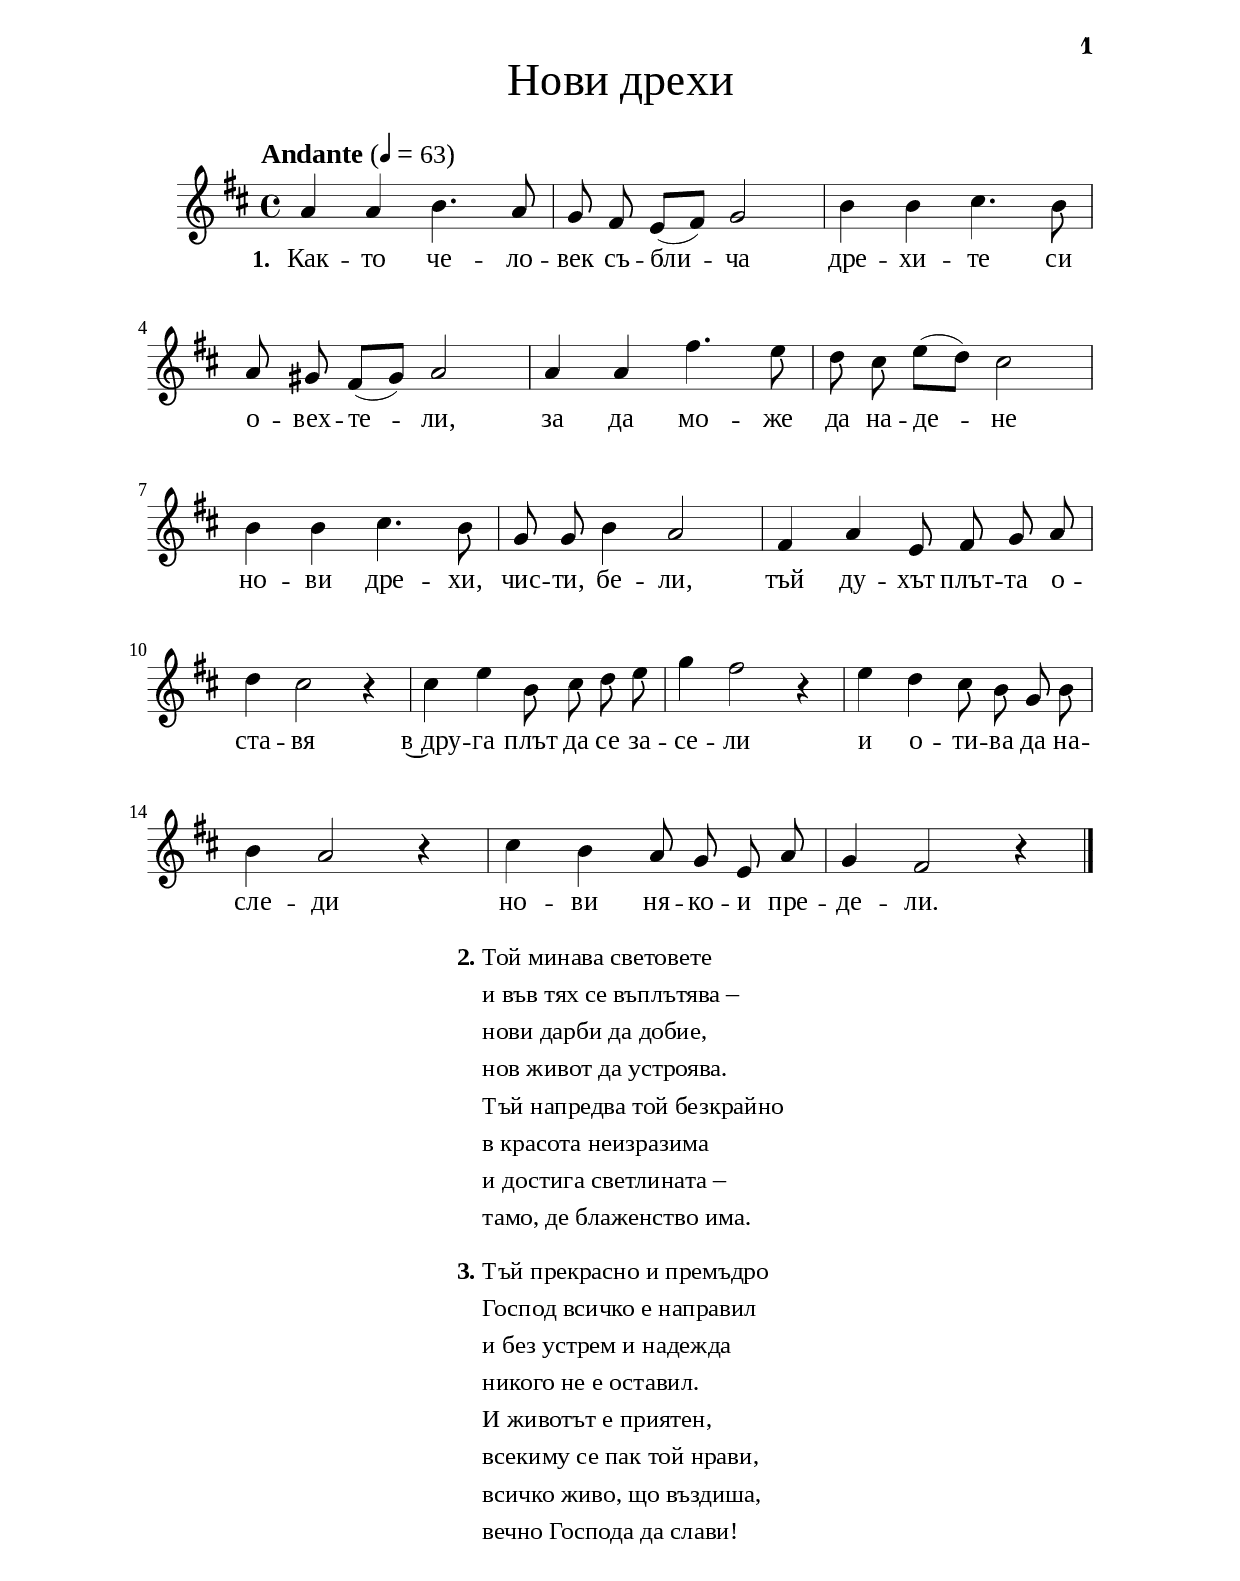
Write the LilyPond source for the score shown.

\version "2.24.4"

% include paper part and global functions
\include "include/globals.ily"

\bookpart {
  \label #'ref062
  \tocItem \markup "Нови дрехи"
  \include "include/bookpart-paper.ily"
  \score {
    \include "include/score-layout.ily"

    \new Voice \absolute  {
      \clef treble
      \key d \major
      \time 4/4
      \tempoFunc "Andante" 4 "63"
      \autoBeamOff
      a'4 a' b'4. a'8 | g'8 fis' e' ( [ fis' ] ) g'2 | b'4 b' cis''4. b'8 | \break
      a'8 gis'  fis' ([ gis'] )  a'2 | a'4 a' fis''4. e''8 | d''8 cis''  e'' ( [ d''] ) cis''2 \break |
      b'4 b' cis''4. b'8 | g'8 g'  b'4  a'2 | fis'4 a' e'8 fis' g' a' \break |
      d''4 cis''2 r4 | cis''4 e'' b'8 cis'' d'' e'' | g''4 fis''2 r4 | e''4 d'' cis''8 b' g' b' | \break  b'4 a'2 r4 | cis''4 b'  a'8 g' e' a' | g'4 fis'2 r4 \break | \bar "|."
    }

    \addlyrics {
      \set stanza = "1. " Как -- то че -- ло -- век съ -- бли -- ча дре -- хи -- те си
      о -- вех -- те -- ли, за да мо -- же да на  -- де -- не
      но -- ви дре -- хи, чис -- ти, бе -- ли, тъй ду -- хът плът -- та о --
      ста -- вя в~дру -- га плът да се за -- се -- ли и о --
      ти -- ва да на -- сле -- ди но -- ви ня -- ко -- и пре -- де -- ли.
    }

    \header {
      title = \titleFunc #'ref_desc_2 "Нови дрехи" "Novi drehi"
    }

    \midi{}

  } % score


  \markup \abs-fontsize #12 \override #`(baseline-skip . ,bgCoupletBaselineSkip){
    \fill-line {
      \column {
        \line {
          \bold "2."
          \column {
            "Той минава световете"
            "и във тях се въплътява –"
            "нови дарби да добие,"
            "нов живот да устроява."
            "Тъй напредва той безкрайно"
            "в красота неизразима"
            "и достига светлината –"
            "тамо, де блаженство има."
          }
        }
        \vspace #1
        \line {
          \bold "3."
          \column {
            "Тъй прекрасно и премъдро"
            "Господ всичко е направил"
            "и без устрем и надежда"
            "никого не е оставил."
            "И животът е приятен,"
            "всекиму се пак той нрави,"
            "всичко живо, що въздиша,"
            "вечно Господа да слави!"
          }
        }

      }
    }
  }


} % bookpart
